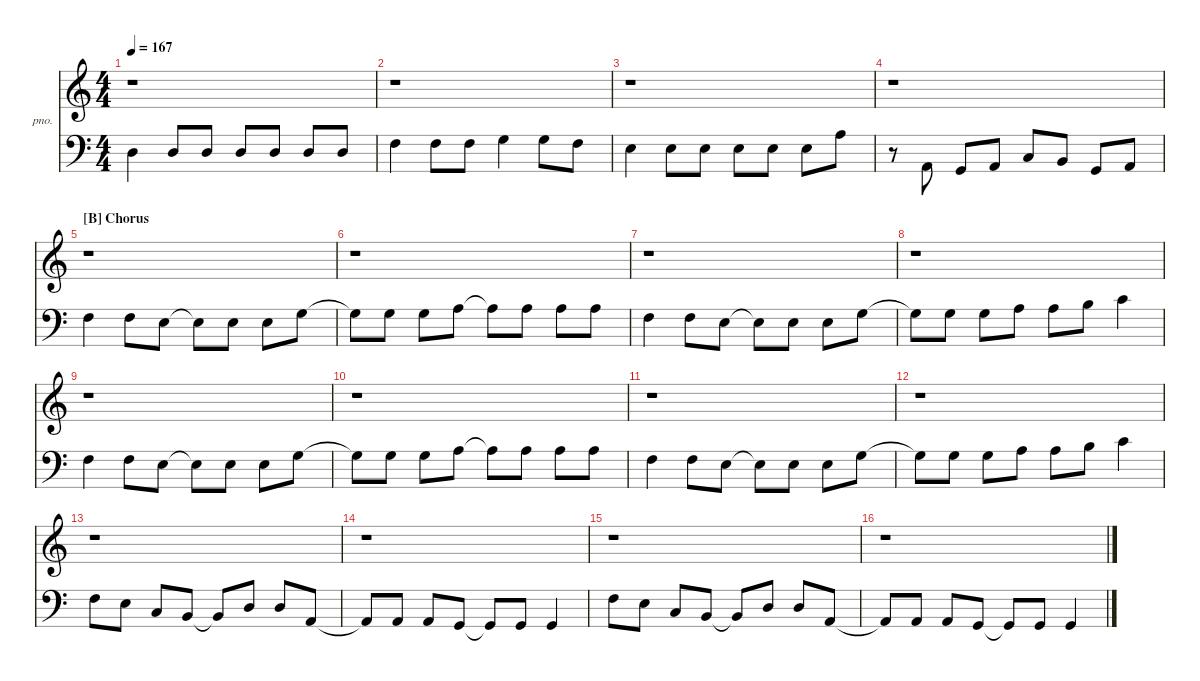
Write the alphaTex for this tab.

\hideDynamics
\bracketExtendMode nobrackets
\firstSystemTrackNameOrientation horizontal
\otherSystemsTrackNameOrientation horizontal
\track ("Ba_MODO" "pno.") {mute instrument acousticgrandpiano}
\staff {score}
\tuning (E4 B3 G3 D3 A2 E2)
\ts (4 4)
\tempo 167
\clef g2
\ks aminor
r.1{dy mf beam Down} |
r.1{beam Down} |
r.1{beam Down} |
r.1{beam Down} |
\section ("B" "Chorus")
r.1{beam Down} |
r.1{beam Down} |
r.1{beam Down} |
r.1{beam Down} |
r.1{beam Down} |
r.1{beam Down} |
r.1{beam Down} |
r.1{beam Down} |
r.1{beam Down} |
r.1{beam Down} |
r.1{beam Down} |
r.1{beam Down}
\staff {score}
\tuning (G2 D2 A1 E1 B0)
\clef f4
\ottava regular
\simile none
\ks aminor
7.1.4{dy fff beam Down} 7.1.8{dy ff beam Up} 7.1.8{dy mf beam Up} 7.1.8{dy ff beam Up} 7.1.8{dy mf beam Up} 7.1.8{dy ff beam Up} 7.1.8{dy mf beam Up} |
10.1.4{dy fff beam Down} 10.1.8{dy f beam Down} 10.1.8{beam Down} 12.1.4{dy fff beam Down} 12.1.8{dy f beam Down} 10.1.8{beam Down} |
9.1.4{dy fff beam Down} 9.1.8{dy ff beam Down} 9.1.8{dy mf beam Down} 9.1.8{dy f beam Down} 9.1.8{dy mf beam Down} 9.1.8{dy ff beam Down} 14.1.8{beam Down} |
r.8{beam Down} 7.2.8{dy f beam Up} 5.2.8{dy ff beam Up} 7.2.8{dy mf beam Up} 5.1.8{dy fff beam Up} 4.1.8{dy f beam Up} 5.2.8{dy ff beam Up} 7.2.8{dy f beam Up} |
10.1.4{dy fff beam Down} 10.1.8{dy mf beam Down} 9.1.8{dy ff beam Down} 9.1{t}.8{beam Down} 9.1.8{dy mf beam Down} 9.1.8{dy f beam Down} 12.1.8{dy fff beam Down} |
12.1{t}.8{beam Down} 12.1.8{dy mf beam Down} 12.1.8{dy ff beam Down} 14.1.8{dy fff beam Down} 14.1{t}.8{beam Down} 14.1.8{dy mf beam Down} 14.1.8{dy f beam Down} 14.1.8{dy mf beam Down} |
10.1.4{dy fff beam Down} 10.1.8{dy mf beam Down} 9.1.8{dy ff beam Down} 9.1{t}.8{beam Down} 9.1.8{dy mf beam Down} 9.1.8{dy f beam Down} 12.1.8{dy fff beam Down} |
12.1{t}.8{beam Down} 12.1.8{dy mf beam Down} 12.1.8{dy ff beam Down} 14.1.8{dy mf beam Down} 14.1.8{dy ff beam Down} 16.1.8{dy f beam Down} 17.1.4{dy fff beam Down} |
10.1.4{beam Down} 10.1.8{dy mf beam Down} 9.1.8{dy ff beam Down} 9.1{t}.8{beam Down} 9.1.8{dy mf beam Down} 9.1.8{dy f beam Down} 12.1.8{dy fff beam Down} |
12.1{t}.8{beam Down} 12.1.8{dy mf beam Down} 12.1.8{dy f beam Down} 14.1.8{dy fff beam Down} 14.1{t}.8{beam Down} 14.1.8{dy mf beam Down} 14.1.8{dy f beam Down} 14.1.8{dy mf beam Down} |
10.1.4{dy fff beam Down} 10.1.8{dy f beam Down} 9.1.8{dy ff beam Down} 9.1{t}.8{beam Down} 9.1.8{dy f beam Down} 9.1.8{beam Down} 12.1.8{dy fff beam Down} |
12.1{t}.8{beam Down} 12.1.8{dy mf beam Down} 12.1.8{dy f beam Down} 14.1.8{beam Down} 14.1.8{dy ff beam Down} 16.1.8{dy mf beam Down} 17.1.4{dy fff beam Down} |
10.1.8{beam Down} 9.1.8{dy mf beam Down} 5.1.8{dy f beam Up} 4.1.8{dy ff beam Up} 4.1{t}.8{beam Up} 7.1.8{dy f beam Up} 7.1.8{dy ff beam Up} 2.1.8{beam Up} |
2.1{t}.8{beam Up} 2.1.8{dy f beam Up} 2.1.8{dy ff beam Up} 0.1.8{beam Up} 0.1{t}.8{beam Up} 0.1.8{dy mf beam Up} 0.1.4{dy ff beam Up} |
10.1.8{dy fff beam Down} 9.1.8{dy mf beam Down} 5.1.8{dy f beam Up} 4.1.8{dy ff beam Up} 4.1{t}.8{beam Up} 7.1.8{dy f beam Up} 7.1.8{dy ff beam Up} 2.1.8{beam Up} |
2.1{t}.8{beam Up} 2.1.8{dy f beam Up} 2.1.8{dy ff beam Up} 0.1.8{beam Up} 0.1{t}.8{beam Up} 0.1.8{dy mf beam Up} 0.1.4{dy ff beam Up}
